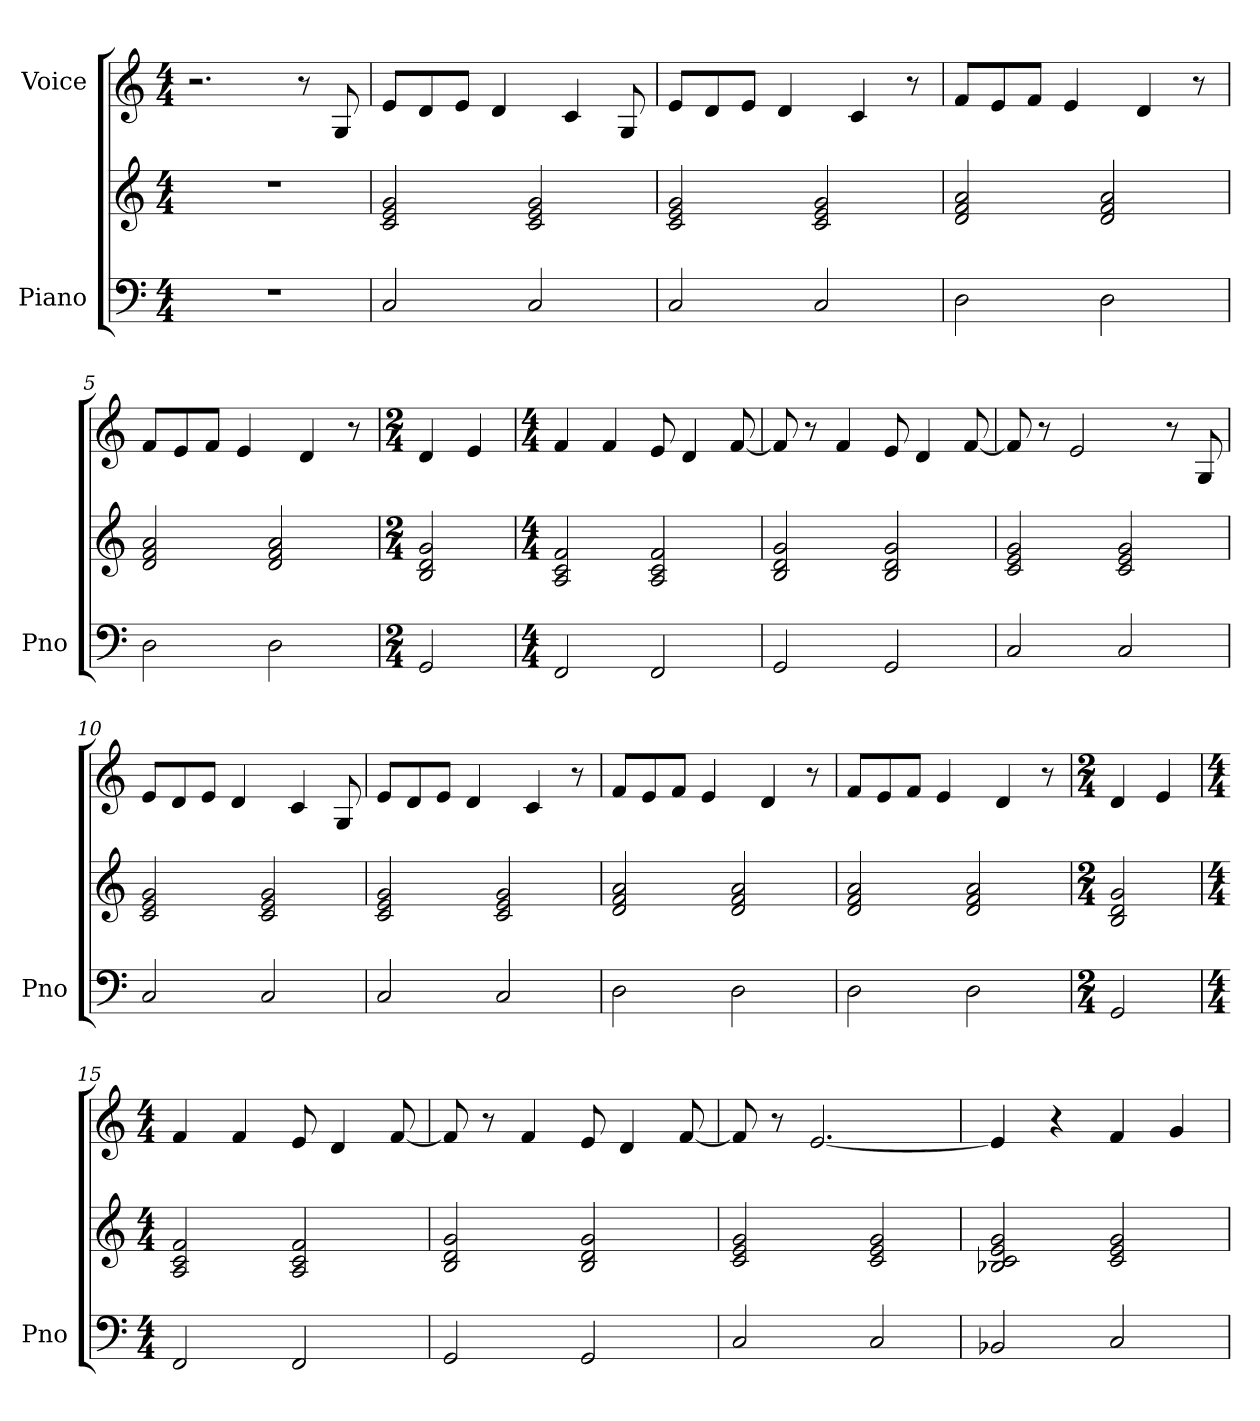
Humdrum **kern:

**kern	**kern	**kern
*part2	*part2	*part1
*staff3	*staff2	*staff1
*I"Piano	*	*I"Voice
*I'Pno	*	*
*clefF4	*clefG2	*clefG2
*k[]	*k[]	*k[]
*M4/4	*M4/4	*M4/4
=1	=1	=1
1r	1r	2.r
.	.	8r
.	.	8G/
=2	=2	=2
2C/	2c/ 2e/ 2g/	8e/L
.	.	8d/
.	.	8e/J
.	.	4d/
2C/	2c/ 2e/ 2g/	.
.	.	4c/
.	.	8G/
=3	=3	=3
2C/	2c/ 2e/ 2g/	8e/L
.	.	8d/
.	.	8e/J
.	.	4d/
2C/	2c/ 2e/ 2g/	.
.	.	4c/
.	.	8r
=4	=4	=4
2D\	2d/ 2f/ 2a/	8f/L
.	.	8e/
.	.	8f/J
.	.	4e/
2D\	2d/ 2f/ 2a/	.
.	.	4d/
.	.	8r
=5	=5	=5
2D\	2d/ 2f/ 2a/	8f/L
.	.	8e/
.	.	8f/J
.	.	4e/
2D\	2d/ 2f/ 2a/	.
.	.	4d/
.	.	8r
=6	=6	=6
*M2/4	*M2/4	*M2/4
2GG/	2B/ 2d/ 2g/	4d/
.	.	4e/
!!LO:LB:g=z
=7	=7	=7
*M4/4	*M4/4	*M4/4
2FF/	2A/ 2c/ 2f/	4f/
.	.	4f/
2FF/	2A/ 2c/ 2f/	8e/
.	.	4d/
.	.	[8f/
=8	=8	=8
2GG/	2B/ 2d/ 2g/	8f/]
.	.	8r
.	.	4f/
2GG/	2B/ 2d/ 2g/	8e/
.	.	4d/
.	.	[8f/
=9	=9	=9
2C/	2c/ 2e/ 2g/	8f/]
.	.	8r
.	.	2e/
2C/	2c/ 2e/ 2g/	.
.	.	8r
.	.	8G/
=10	=10	=10
2C/	2c/ 2e/ 2g/	8e/L
.	.	8d/
.	.	8e/J
.	.	4d/
2C/	2c/ 2e/ 2g/	.
.	.	4c/
.	.	8G/
=11	=11	=11
2C/	2c/ 2e/ 2g/	8e/L
.	.	8d/
.	.	8e/J
.	.	4d/
2C/	2c/ 2e/ 2g/	.
.	.	4c/
.	.	8r
=12	=12	=12
2D\	2d/ 2f/ 2a/	8f/L
.	.	8e/
.	.	8f/J
.	.	4e/
2D\	2d/ 2f/ 2a/	.
.	.	4d/
.	.	8r
!!LO:LB:g=z
=13	=13	=13
2D\	2d/ 2f/ 2a/	8f/L
.	.	8e/
.	.	8f/J
.	.	4e/
2D\	2d/ 2f/ 2a/	.
.	.	4d/
.	.	8r
=14	=14	=14
*M2/4	*M2/4	*M2/4
2GG/	2B/ 2d/ 2g/	4d/
.	.	4e/
=15	=15	=15
*M4/4	*M4/4	*M4/4
2FF/	2A/ 2c/ 2f/	4f/
.	.	4f/
2FF/	2A/ 2c/ 2f/	8e/
.	.	4d/
.	.	[8f/
=16	=16	=16
2GG/	2B/ 2d/ 2g/	8f/]
.	.	8r
.	.	4f/
2GG/	2B/ 2d/ 2g/	8e/
.	.	4d/
.	.	[8f/
=17	=17	=17
2C/	2c/ 2e/ 2g/	8f/]
.	.	8r
.	.	[2.e/
2C/	2c/ 2e/ 2g/	.
=18	=18	=18
2BB-X/	2B-X/ 2c/ 2e/ 2g/	4e/]
.	.	4r
2C/	2c/ 2e/ 2g/	4f/
.	.	4g/
=	=	=
*-	*-	*-
